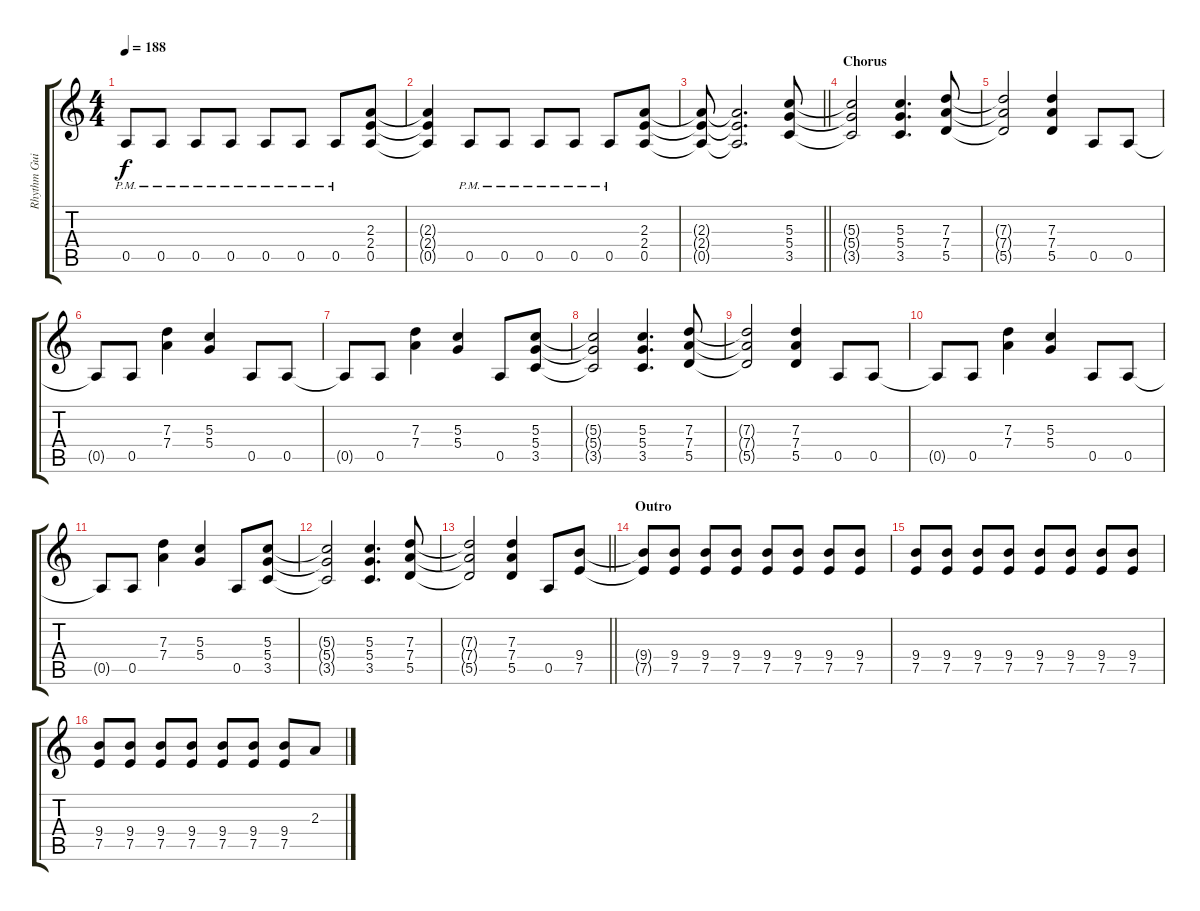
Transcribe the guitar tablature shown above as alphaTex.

\track ("Rhythm Guitar - Tracii Guns" "Rhythm Gui") {instrument distortionguitar}
\staff {score tabs}
\tuning (E4 B3 G3 D3 A2 E2) {hide}
\ts (4 4)
\tempo 188
\clef g2
\ks c
0.5{pm}.8{dy f} 0.5{pm}.8 0.5{pm}.8 0.5{pm}.8 0.5{pm}.8 0.5{pm}.8 0.5{pm}.8 (2.3 2.4 0.5).8 |
(2.3{t} 2.4{t} 0.5{t}).4 0.5{pm}.8 0.5{pm}.8 0.5{pm}.8 0.5{pm}.8 0.5{pm}.8 (2.3 2.4 0.5).8 |
\barLineRight lightlight
(2.3{t} 2.4{t} 0.5{t}).8 (2.3{t} 2.4{t} 0.5{t}).2{d} (5.3 5.4 3.5).8 |
\section ("" "Chorus")
(5.3{t} 5.4{t} 3.5{t}).2 (5.3 5.4 3.5).4{d} (7.3 7.4 5.5).8 |
(7.3{t} 7.4{t} 5.5{t}).2 (7.3 7.4 5.5).4 0.5.8 0.5.8 |
0.5{t}.8 0.5.8 (7.3 7.4).4 (5.3 5.4).4 0.5.8 0.5.8 |
0.5{t}.8 0.5.8 (7.3 7.4).4 (5.3 5.4).4 0.5.8 (5.3 5.4 3.5).8 |
(5.3{t} 5.4{t} 3.5{t}).2 (5.3 5.4 3.5).4{d} (7.3 7.4 5.5).8 |
(7.3{t} 7.4{t} 5.5{t}).2 (7.3 7.4 5.5).4 0.5.8 0.5.8 |
0.5{t}.8 0.5.8 (7.3 7.4).4 (5.3 5.4).4 0.5.8 0.5.8 |
0.5{t}.8 0.5.8 (7.3 7.4).4 (5.3 5.4).4 0.5.8 (5.3 5.4 3.5).8 |
(5.3{t} 5.4{t} 3.5{t}).2 (5.3 5.4 3.5).4{d} (7.3 7.4 5.5).8 |
\barLineRight lightlight
(7.3{t} 7.4{t} 5.5{t}).2 (7.3 7.4 5.5).4 0.5.8 (9.4 7.5).8 |
\section ("" "Outro")
(9.4{t} 7.5{t}).8 (9.4 7.5).8 (9.4 7.5).8 (9.4 7.5).8 (9.4 7.5).8 (9.4 7.5).8 (9.4 7.5).8 (9.4 7.5).8 |
(9.4 7.5).8 (9.4 7.5).8 (9.4 7.5).8 (9.4 7.5).8 (9.4 7.5).8 (9.4 7.5).8 (9.4 7.5).8 (9.4 7.5).8 |
(9.4 7.5).8 (9.4 7.5).8 (9.4 7.5).8 (9.4 7.5).8 (9.4 7.5).8 (9.4 7.5).8 (9.4 7.5).8 2.3.8
